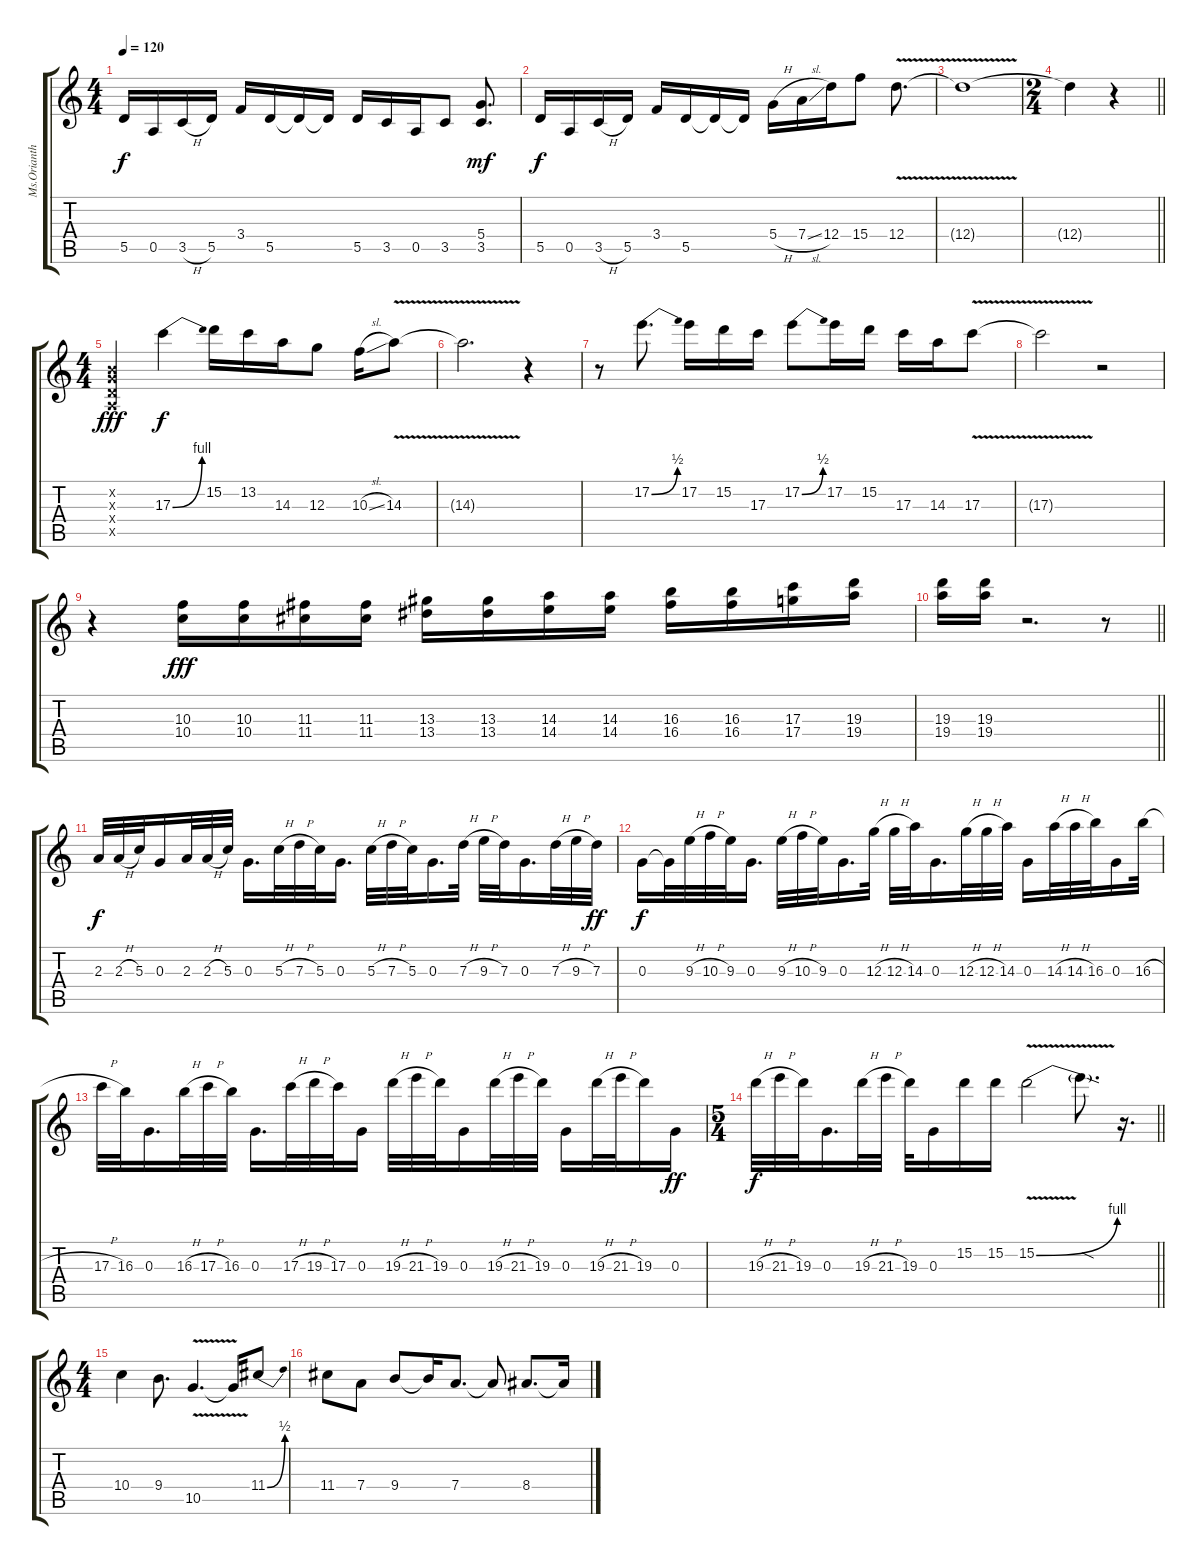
\track ("Ms.Orianthi " "Ms.Orianth") {instrument overdrivenguitar}
\staff {score tabs}
\tuning (E4 B3 G3 D3 A2 D2) {hide}
\ts (4 4)
\tempo 120
\clef g2
\ks c
5.5.16{dy f} 0.5.16 3.5{h}.16 5.5.16 3.4.16 5.5.16 5.5{t}.16 5.5{t}.16 5.5.16 3.5.16 0.5.16 3.5.8 (5.4 3.5).8{d dy mf} |
5.5.16{dy f} 0.5.16 3.5{h}.16 5.5.16 3.4.16 5.5.16 5.5{t}.16 5.5{t}.16 5.4{h}.16 7.4{sl}.16 12.4.16 15.4.8 12.4{v}.8{d} |
12.4{t}.1 |
\ts (2 4)
\barLineRight lightlight
12.4{t}.4 r.4 |
\ts (4 4)
(0.2{x} 0.3{x} 0.4{x} 0.5{x}).4{dy fff instrument overdrivenguitar} 17.3{be (bend 0 0 60 4)}.4{dy f} 15.2.16 13.2.16 14.3.16 12.3.8 10.3{sl}.16 14.3{v}.8 |
14.3{t}.2{d} r.4 |
r.8 17.2{be (bend 0 0 60 2)}.8{d} 17.2.16 15.2.16 17.3.16 17.2{be (bend 0 0 60 2)}.8 17.2.16 15.2.16 17.3.16 14.3.16 17.3{v}.8 |
17.3{t}.2 r.2 |
r.4{instrument breathnoise} (10.3 10.4).16{dy fff} (10.3 10.4).16 (11.3 11.4).16 (11.3 11.4).16 (13.3 13.4).16 (13.3 13.4).16 (14.3 14.4).16 (14.3 14.4).16 (16.3 16.4).16 (16.3 16.4).16 (17.3 17.4).16 (19.3 19.4).16 |
\barLineRight lightlight
(19.3 19.4).16 (19.3 19.4).16 r.2{d} r.8 |
\section ("" "")
2.3.32{dy f instrument distortionguitar} 2.3{h}.32 5.3.32 0.3.16 2.3.32 2.3{h}.32 5.3.32 0.3.16{d} 5.3{h}.32 7.3{h}.32 5.3.32 0.3.16{d} 5.3{h}.32 7.3{h}.32 5.3.32 0.3.16{d} 7.3{h}.32 9.3{h}.32 7.3.32 0.3.16{d} 7.3{h}.32 9.3{h}.32 7.3.32{dy ff} |
0.3.16{dy f} 0.3{t}.32 9.3{h}.32 10.3{h}.32 9.3.32 0.3.16{d} 9.3{h}.32 10.3{h}.32 9.3.32 0.3.16{d} 12.3{h}.32 12.3{h}.32 14.3.32 0.3.16{d} 12.3{h}.32 12.3{h}.32 14.3.32 0.3.16 14.3{h}.32 14.3{h}.32 16.3.32 0.3.16 16.3{h}.32 |
17.3{h}.32 16.3.32 0.3.16{d} 16.3{h}.32 17.3{h}.32 16.3.32 0.3.16{d} 17.3{h}.32 19.3{h}.32 17.3.32 0.3.16 19.3{h}.32 21.3{h}.32 19.3.32 0.3.16 19.3{h}.32 21.3{h}.32 19.3.32 0.3.16 19.3{h}.32 21.3{h}.32 19.3.16 0.3.16{dy ff} |
\ts (5 4)
\barLineRight lightlight
19.3{h}.32{dy f} 21.3{h}.32 19.3.32 0.3.16{d} 19.3{h}.32 21.3{h}.32 19.3.32 0.3.16 15.2.16 15.2.16 15.2{be (bend 0 0 60 4) v}.2 15.2{sod t}.8{d} r.16{d} |
\ts (4 4)
10.4.4 9.4.8{d} 10.5{v}.4{d} 10.5{v t}.16 11.4{be (bend 0 0 60 2)}.8 |
11.4.8 7.4.8 9.4.8 9.4{t}.16 7.4.8{d} 7.4{t}.8 8.4.8{d} 8.4{t}.16
